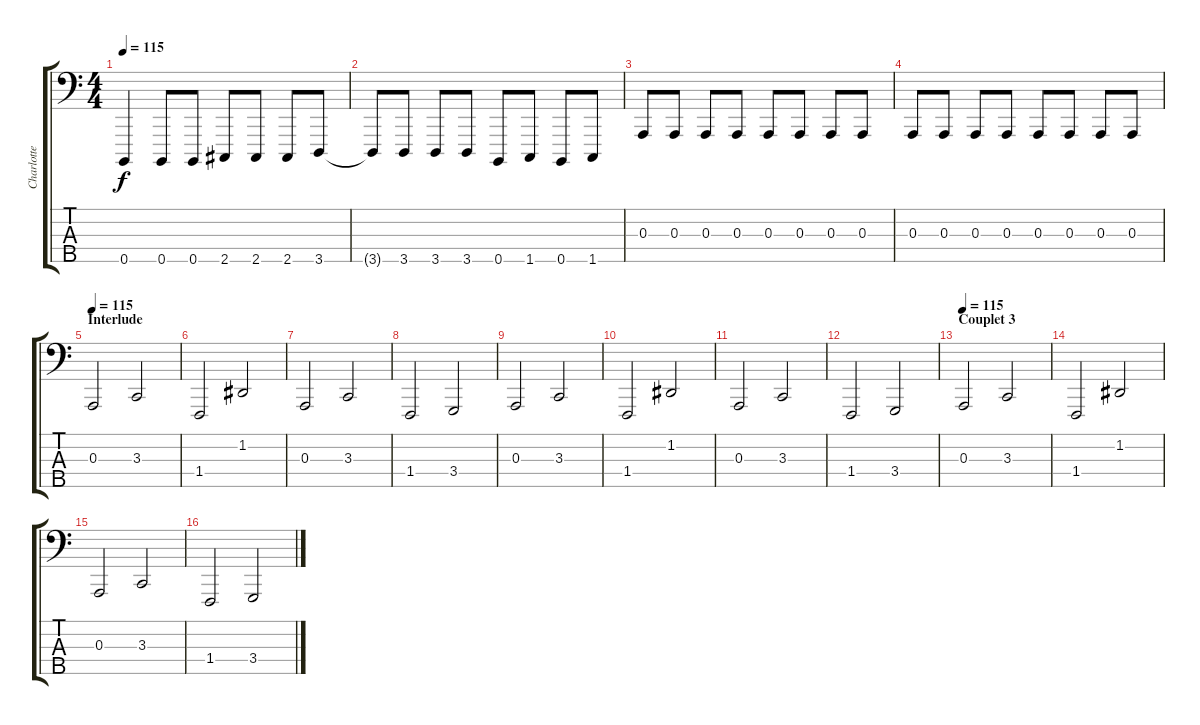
\track ("Charlotte - Basse" "Charlotte ") {instrument lead8bassandlead}
\staff {score tabs}
\tuning (G2 D2 A1 E1 B0) {hide}
\ts (4 4)
\tempo 115
\clef f4
\ks c
0.5.4{dy f} 0.5.8 0.5.8 2.5.8 2.5.8 2.5.8 3.5.8 |
3.5{t}.8 3.5.8 3.5.8 3.5.8 0.5.8 1.5.8 0.5.8 1.5.8 |
\section ("" "")
0.3.8{volume 16 balance 8 instrument electricbassfinger} 0.3.8 0.3.8 0.3.8 0.3.8 0.3.8 0.3.8 0.3.8 |
0.3.8 0.3.8 0.3.8 0.3.8 0.3.8 0.3.8 0.3.8 0.3.8 |
\section ("" "Interlude")
\tempo 115
0.3.2{volume 16 balance 8 instrument electricbassfinger} 3.3.2 |
1.4.2 1.2.2 |
0.3.2 3.3.2 |
1.4.2 3.4.2 |
0.3.2{volume 16 balance 8 instrument electricbassfinger} 3.3.2 |
1.4.2 1.2.2 |
0.3.2 3.3.2 |
1.4.2 3.4.2 |
\section ("" "Couplet 3")
\tempo 115
0.3.2{volume 16 balance 8 instrument electricbassfinger} 3.3.2 |
1.4.2 1.2.2 |
0.3.2 3.3.2 |
1.4.2 3.4.2
